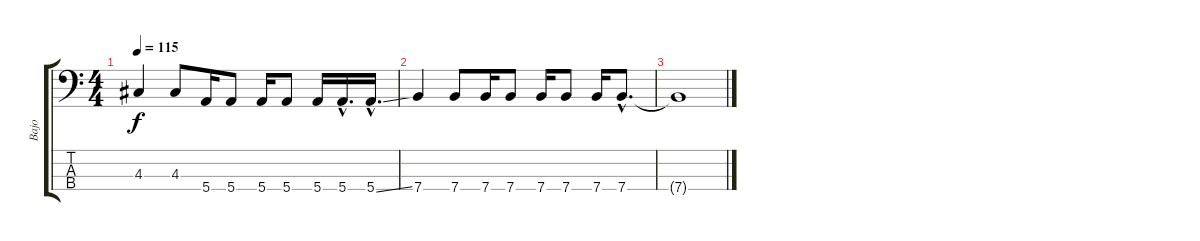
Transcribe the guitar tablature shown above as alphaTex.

\track ("Bajo" "Bajo") {instrument electricbassfinger}
\staff {score tabs}
\tuning (G2 D2 A1 E1) {hide}
\ts (4 4)
\tempo 115
\clef f4
\ks c
4.3.4{dy f} 4.3.8 5.4.16 5.4.8 5.4.16 5.4.8 5.4.16 5.4{hac}.16{d} 5.4{ss hac}.16{d} |
7.4.4 7.4.8 7.4.16 7.4.8 7.4.16 7.4.8 7.4.16 7.4{hac}.8{d} |
7.4{t}.1
